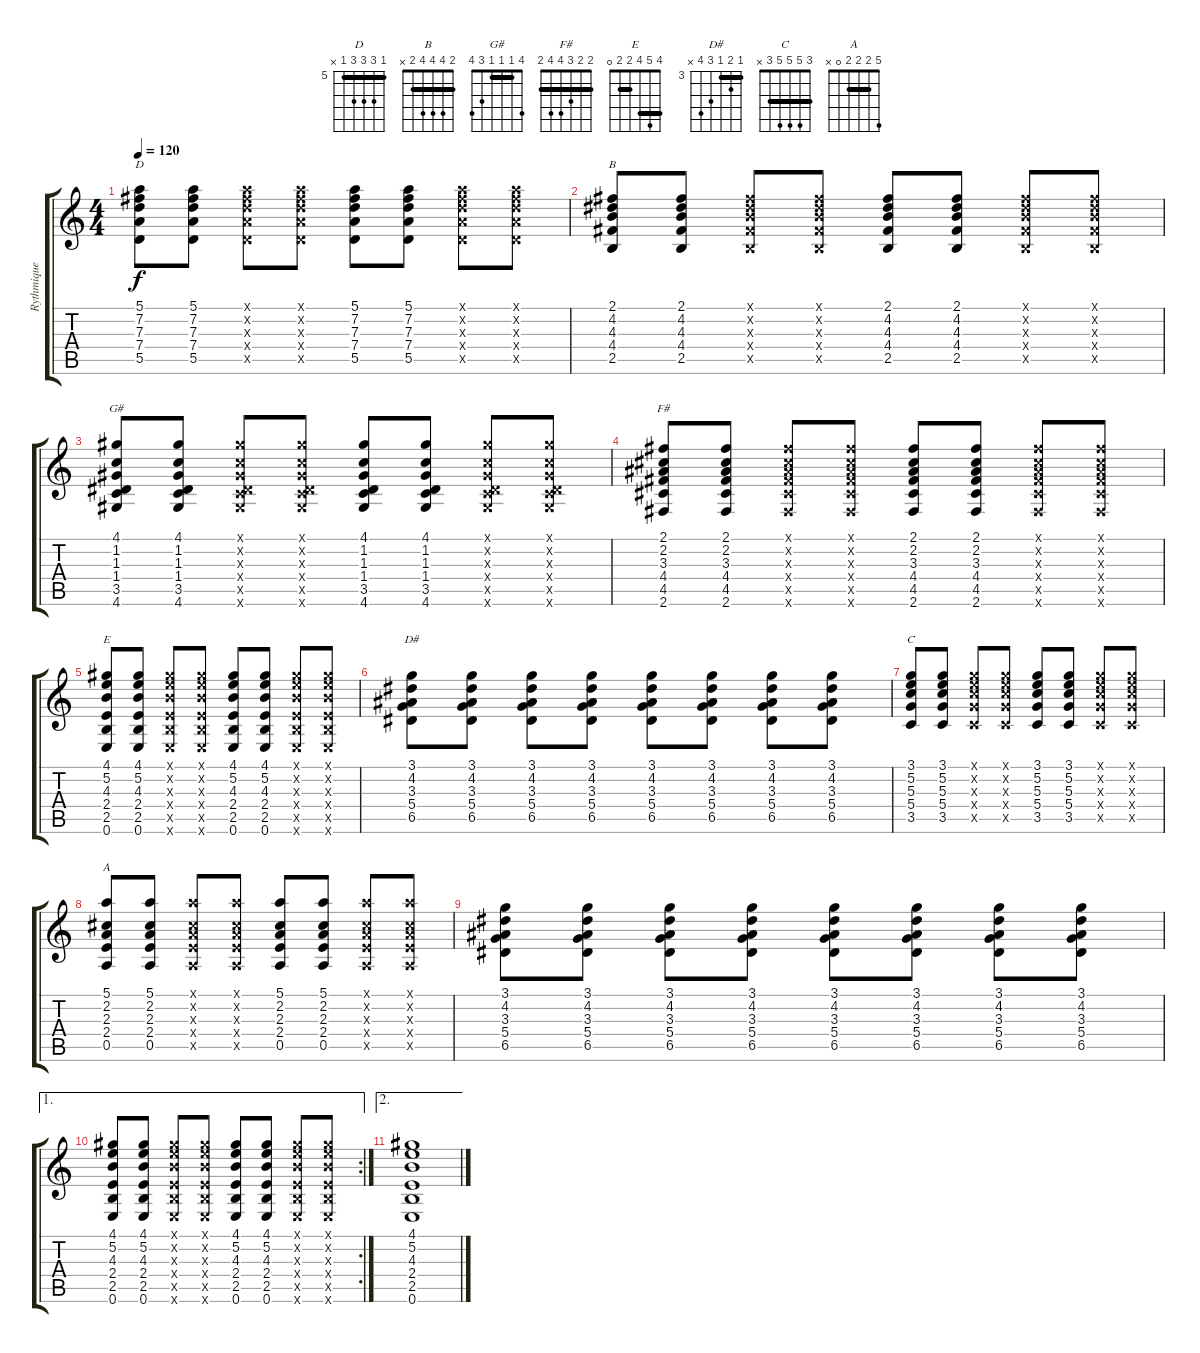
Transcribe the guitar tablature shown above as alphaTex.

\track ("Rythmique" "Rythmique") {instrument acousticguitarnylon}
\staff {score tabs}
\tuning (E4 B3 G3 D3 A2 E2) {hide}
\chord ("D" 5 7 7 7 5 x) {firstfret 5 barre 5}
\chord ("B" 2 4 4 4 2 x) {barre 2}
\chord ("G#" 4 1 1 1 3 4) {barre 1}
\chord ("F#" 2 2 3 4 4 2) {barre 2}
\chord ("E" 4 5 4 2 2 0) {barre (2 4)}
\chord ("D#" 3 4 3 5 6 x) {firstfret 3 barre 3}
\chord ("C" 3 5 5 5 3 x) {barre 3}
\chord ("A" 5 2 2 2 0 x) {barre 2}
\ts (4 4)
\tempo 120
\clef g2
\ks c
(5.1 7.2 7.3 7.4 5.5).8{ch "D" dy f} (5.1 7.2 7.3 7.4 5.5).8 (5.1{x} 7.2{x} 7.3{x} 7.4{x} 5.5{x}).8 (5.1{x} 7.2{x} 7.3{x} 7.4{x} 5.5{x}).8 (5.1 7.2 7.3 7.4 5.5).8 (5.1 7.2 7.3 7.4 5.5).8 (5.1{x} 7.2{x} 7.3{x} 7.4{x} 5.5{x}).8 (5.1{x} 7.2{x} 7.3{x} 7.4{x} 5.5{x}).8 |
(2.1 4.2 4.3 4.4 2.5).8{ch "B"} (2.1 4.2 4.3 4.4 2.5).8 (2.1{x} 4.2{x} 4.3{x} 4.4{x} 2.5{x}).8 (2.1{x} 4.2{x} 4.3{x} 4.4{x} 2.5{x}).8 (2.1 4.2 4.3 4.4 2.5).8 (2.1 4.2 4.3 4.4 2.5).8 (2.1{x} 4.2{x} 4.3{x} 4.4{x} 2.5{x}).8 (2.1{x} 4.2{x} 4.3{x} 4.4{x} 2.5{x}).8 |
(4.1 1.2 1.3 1.4 3.5 4.6).8{ch "G#"} (4.1 1.2 1.3 1.4 3.5 4.6).8 (4.1{x} 1.2{x} 1.3{x} 1.4{x} 3.5{x} 4.6{x}).8 (4.1{x} 1.2{x} 1.3{x} 1.4{x} 3.5{x} 4.6{x}).8 (4.1 1.2 1.3 1.4 3.5 4.6).8 (4.1 1.2 1.3 1.4 3.5 4.6).8 (4.1{x} 1.2{x} 1.3{x} 1.4{x} 3.5{x} 4.6{x}).8 (4.1{x} 1.2{x} 1.3{x} 1.4{x} 3.5{x} 4.6{x}).8 |
(2.1 2.2 3.3 4.4 4.5 2.6).8{ch "F#"} (2.1 2.2 3.3 4.4 4.5 2.6).8 (2.1{x} 2.2{x} 3.3{x} 4.4{x} 4.5{x} 2.6{x}).8 (2.1{x} 2.2{x} 3.3{x} 4.4{x} 4.5{x} 2.6{x}).8 (2.1 2.2 3.3 4.4 4.5 2.6).8 (2.1 2.2 3.3 4.4 4.5 2.6).8 (2.1{x} 2.2{x} 3.3{x} 4.4{x} 4.5{x} 2.6{x}).8 (2.1{x} 2.2{x} 3.3{x} 4.4{x} 4.5{x} 2.6{x}).8 |
(4.1 5.2 4.3 2.4 2.5 0.6).8{ch "E"} (4.1 5.2 4.3 2.4 2.5 0.6).8 (4.1{x} 5.2{x} 4.3{x} 2.4{x} 2.5{x} 0.6{x}).8 (4.1{x} 5.2{x} 4.3{x} 2.4{x} 2.5{x} 0.6{x}).8 (4.1 5.2 4.3 2.4 2.5 0.6).8 (4.1 5.2 4.3 2.4 2.5 0.6).8 (4.1{x} 5.2{x} 4.3{x} 2.4{x} 2.5{x} 0.6{x}).8 (4.1{x} 5.2{x} 4.3{x} 2.4{x} 2.5{x} 0.6{x}).8 |
(3.1 4.2 3.3 5.4 6.5).8{ch "D#"} (3.1 4.2 3.3 5.4 6.5).8 (3.1 4.2 3.3 5.4 6.5).8 (3.1 4.2 3.3 5.4 6.5).8 (3.1 4.2 3.3 5.4 6.5).8 (3.1 4.2 3.3 5.4 6.5).8 (3.1 4.2 3.3 5.4 6.5).8 (3.1 4.2 3.3 5.4 6.5).8 |
(3.1 5.2 5.3 5.4 3.5).8{ch "C"} (3.1 5.2 5.3 5.4 3.5).8 (3.1{x} 5.2{x} 5.3{x} 5.4{x} 3.5{x}).8 (3.1{x} 5.2{x} 5.3{x} 5.4{x} 3.5{x}).8 (3.1 5.2 5.3 5.4 3.5).8 (3.1 5.2 5.3 5.4 3.5).8 (3.1{x} 5.2{x} 5.3{x} 5.4{x} 3.5{x}).8 (3.1{x} 5.2{x} 5.3{x} 5.4{x} 3.5{x}).8 |
(5.1 2.2 2.3 2.4 0.5).8{ch "A"} (5.1 2.2 2.3 2.4 0.5).8 (5.1{x} 2.2{x} 2.3{x} 2.4{x} 0.5{x}).8 (5.1{x} 2.2{x} 2.3{x} 2.4{x} 0.5{x}).8 (5.1 2.2 2.3 2.4 0.5).8 (5.1 2.2 2.3 2.4 0.5).8 (5.1{x} 2.2{x} 2.3{x} 2.4{x} 0.5{x}).8 (5.1{x} 2.2{x} 2.3{x} 2.4{x} 0.5{x}).8 |
(3.1 4.2 3.3 5.4 6.5).8 (3.1 4.2 3.3 5.4 6.5).8 (3.1 4.2 3.3 5.4 6.5).8 (3.1 4.2 3.3 5.4 6.5).8 (3.1 4.2 3.3 5.4 6.5).8 (3.1 4.2 3.3 5.4 6.5).8 (3.1 4.2 3.3 5.4 6.5).8 (3.1 4.2 3.3 5.4 6.5).8 |
\ae 1
\rc 2
(4.1 5.2 4.3 2.4 2.5 0.6).8 (4.1 5.2 4.3 2.4 2.5 0.6).8 (4.1{x} 5.2{x} 4.3{x} 2.4{x} 2.5{x} 0.6{x}).8 (4.1{x} 5.2{x} 4.3{x} 2.4{x} 2.5{x} 0.6{x}).8 (4.1 5.2 4.3 2.4 2.5 0.6).8 (4.1 5.2 4.3 2.4 2.5 0.6).8 (4.1{x} 5.2{x} 4.3{x} 2.4{x} 2.5{x} 0.6{x}).8 (4.1{x} 5.2{x} 4.3{x} 2.4{x} 2.5{x} 0.6{x}).8 |
\ae 2
(4.1 5.2 4.3 2.4 2.5 0.6).1
